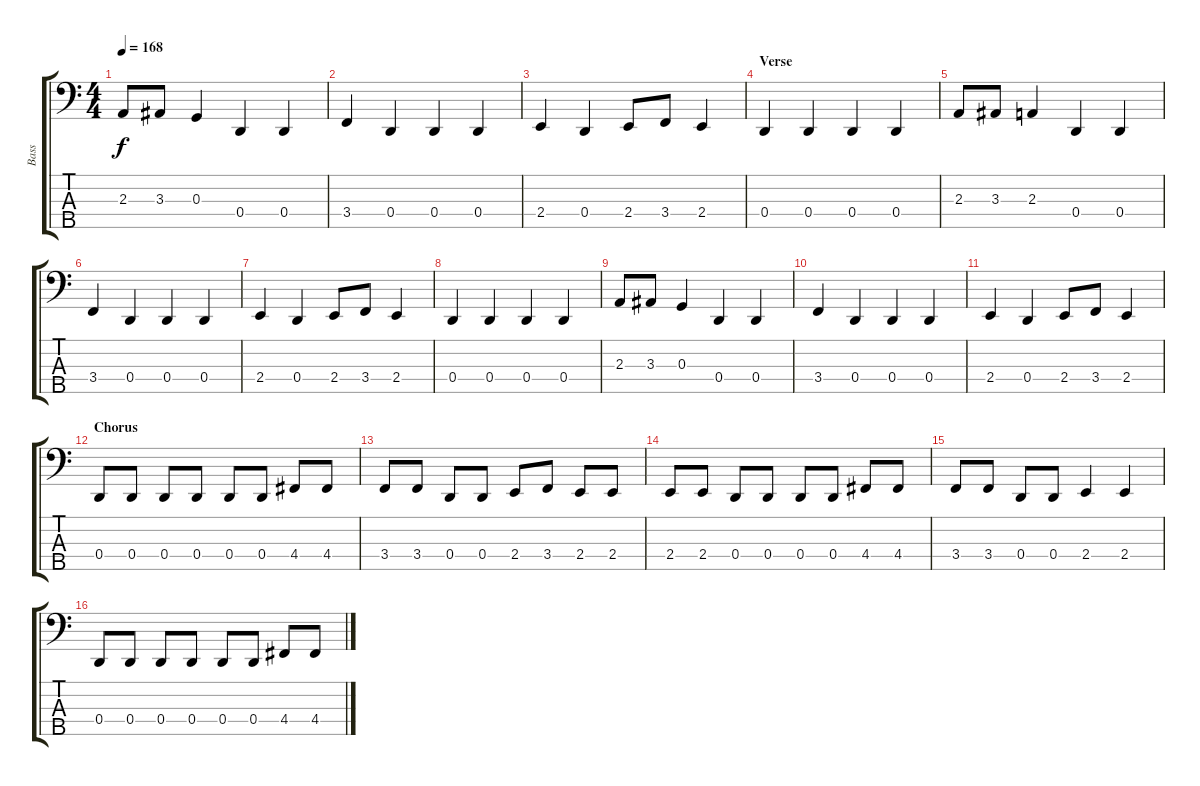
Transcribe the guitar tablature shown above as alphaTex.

\track ("Bass" "Bass") {instrument electricbassfinger}
\staff {score tabs}
\tuning (F2 C2 G1 D1 A0) {hide}
\ts (4 4)
\tempo 168
\clef f4
\ks c
2.3.8{dy f} 3.3.8 0.3.4 0.4.4 0.4.4 |
3.4.4 0.4.4 0.4.4 0.4.4 |
2.4.4 0.4.4 2.4.8 3.4.8 2.4.4 |
\section ("" "Verse")
0.4.4 0.4.4 0.4.4 0.4.4 |
2.3.8 3.3.8 2.3.4 0.4.4 0.4.4 |
3.4.4 0.4.4 0.4.4 0.4.4 |
2.4.4 0.4.4 2.4.8 3.4.8 2.4.4 |
0.4.4 0.4.4 0.4.4 0.4.4 |
2.3.8 3.3.8 0.3.4 0.4.4 0.4.4 |
3.4.4 0.4.4 0.4.4 0.4.4 |
2.4.4 0.4.4 2.4.8 3.4.8 2.4.4 |
\section ("" "Chorus")
0.4.8 0.4.8 0.4.8 0.4.8 0.4.8 0.4.8 4.4.8 4.4.8 |
3.4.8 3.4.8 0.4.8 0.4.8 2.4.8 3.4.8 2.4.8 2.4.8 |
2.4.8 2.4.8 0.4.8 0.4.8 0.4.8 0.4.8 4.4.8 4.4.8 |
3.4.8 3.4.8 0.4.8 0.4.8 2.4.4 2.4.4 |
0.4.8 0.4.8 0.4.8 0.4.8 0.4.8 0.4.8 4.4.8 4.4.8
